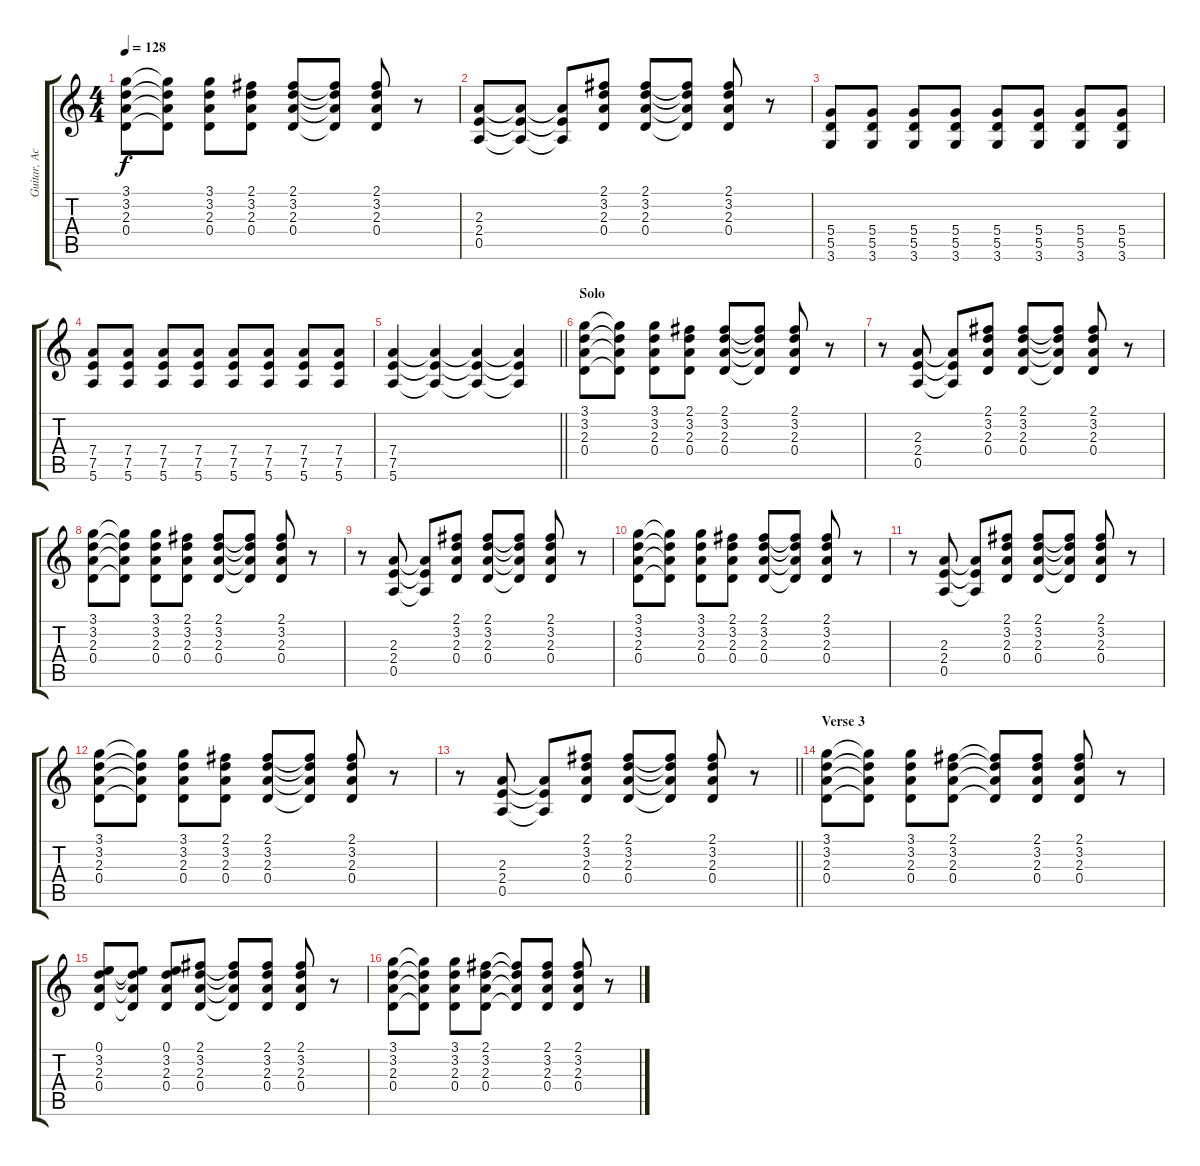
\track ("Guitar, Acoustic" "Guitar, Ac") {mute instrument acousticguitarsteel}
\staff {score tabs}
\tuning (E4 B3 G3 D3 A2 E2) {hide}
\ts (4 4)
\tempo 128
\clef g2
\ks c
(3.1 3.2 2.3 0.4).8{dy f} (3.1{t} 3.2{t} 2.3{t} 0.4{t}).8 (3.1 3.2 2.3 0.4).8 (2.1 3.2 2.3 0.4).8 (2.1 3.2 2.3 0.4).8 (2.1{t} 3.2{t} 2.3{t} 0.4{t}).8 (2.1 3.2 2.3 0.4).8 r.8 |
(2.3 2.4 0.5).8 (2.3{t} 2.4{t} 0.5{t}).8 (2.3{t} 2.4{t} 0.5{t}).8 (2.1 3.2 2.3 0.4).8 (2.1 3.2 2.3 0.4).8 (2.1{t} 3.2{t} 2.3{t} 0.4{t}).8 (2.1 3.2 2.3 0.4).8 r.8 |
(5.4 5.5 3.6).8 (5.4 5.5 3.6).8 (5.4 5.5 3.6).8 (5.4 5.5 3.6).8 (5.4 5.5 3.6).8 (5.4 5.5 3.6).8 (5.4 5.5 3.6).8 (5.4 5.5 3.6).8 |
(7.4 7.5 5.6).8 (7.4 7.5 5.6).8 (7.4 7.5 5.6).8 (7.4 7.5 5.6).8 (7.4 7.5 5.6).8 (7.4 7.5 5.6).8 (7.4 7.5 5.6).8 (7.4 7.5 5.6).8 |
\barLineRight lightlight
(7.4 7.5 5.6).4 (7.4{t} 7.5{t} 5.6{t}).4 (7.4{t} 7.5{t} 5.6{t}).4 (7.4{t} 7.5{t} 5.6{t}).4 |
\section ("" "Solo")
(3.1 3.2 2.3 0.4).8 (3.1{t} 3.2{t} 2.3{t} 0.4{t}).8 (3.1 3.2 2.3 0.4).8 (2.1 3.2 2.3 0.4).8 (2.1 3.2 2.3 0.4).8 (2.1{t} 3.2{t} 2.3{t} 0.4{t}).8 (2.1 3.2 2.3 0.4).8 r.8 |
r.8 (2.3 2.4 0.5).8 (2.3{t} 2.4{t} 0.5{t}).8 (2.1 3.2 2.3 0.4).8 (2.1 3.2 2.3 0.4).8 (2.1{t} 3.2{t} 2.3{t} 0.4{t}).8 (2.1 3.2 2.3 0.4).8 r.8 |
(3.1 3.2 2.3 0.4).8 (3.1{t} 3.2{t} 2.3{t} 0.4{t}).8 (3.1 3.2 2.3 0.4).8 (2.1 3.2 2.3 0.4).8 (2.1 3.2 2.3 0.4).8 (2.1{t} 3.2{t} 2.3{t} 0.4{t}).8 (2.1 3.2 2.3 0.4).8 r.8 |
r.8 (2.3 2.4 0.5).8 (2.3{t} 2.4{t} 0.5{t}).8 (2.1 3.2 2.3 0.4).8 (2.1 3.2 2.3 0.4).8 (2.1{t} 3.2{t} 2.3{t} 0.4{t}).8 (2.1 3.2 2.3 0.4).8 r.8 |
(3.1 3.2 2.3 0.4).8 (3.1{t} 3.2{t} 2.3{t} 0.4{t}).8 (3.1 3.2 2.3 0.4).8 (2.1 3.2 2.3 0.4).8 (2.1 3.2 2.3 0.4).8 (2.1{t} 3.2{t} 2.3{t} 0.4{t}).8 (2.1 3.2 2.3 0.4).8 r.8 |
r.8 (2.3 2.4 0.5).8 (2.3{t} 2.4{t} 0.5{t}).8 (2.1 3.2 2.3 0.4).8 (2.1 3.2 2.3 0.4).8 (2.1{t} 3.2{t} 2.3{t} 0.4{t}).8 (2.1 3.2 2.3 0.4).8 r.8 |
(3.1 3.2 2.3 0.4).8 (3.1{t} 3.2{t} 2.3{t} 0.4{t}).8 (3.1 3.2 2.3 0.4).8 (2.1 3.2 2.3 0.4).8 (2.1 3.2 2.3 0.4).8 (2.1{t} 3.2{t} 2.3{t} 0.4{t}).8 (2.1 3.2 2.3 0.4).8 r.8 |
\barLineRight lightlight
r.8 (2.3 2.4 0.5).8 (2.3{t} 2.4{t} 0.5{t}).8 (2.1 3.2 2.3 0.4).8 (2.1 3.2 2.3 0.4).8 (2.1{t} 3.2{t} 2.3{t} 0.4{t}).8 (2.1 3.2 2.3 0.4).8 r.8 |
\section ("" "Verse 3")
(3.1 3.2 2.3 0.4).8 (3.1{t} 3.2{t} 2.3{t} 0.4{t}).8 (3.1 3.2 2.3 0.4).8 (2.1 3.2 2.3 0.4).8 (2.1{t} 3.2{t} 2.3{t} 0.4{t}).8 (2.1 3.2 2.3 0.4).8 (2.1 3.2 2.3 0.4).8 r.8 |
(0.1 3.2 2.3 0.4).8 (0.1{t} 3.2{t} 2.3{t} 0.4{t}).8 (0.1 3.2 2.3 0.4).8 (2.1 3.2 2.3 0.4).8 (2.1{t} 3.2{t} 2.3{t} 0.4{t}).8 (2.1 3.2 2.3 0.4).8 (2.1 3.2 2.3 0.4).8 r.8 |
(3.1 3.2 2.3 0.4).8 (3.1{t} 3.2{t} 2.3{t} 0.4{t}).8 (3.1 3.2 2.3 0.4).8 (2.1 3.2 2.3 0.4).8 (2.1{t} 3.2{t} 2.3{t} 0.4{t}).8 (2.1 3.2 2.3 0.4).8 (2.1 3.2 2.3 0.4).8 r.8
